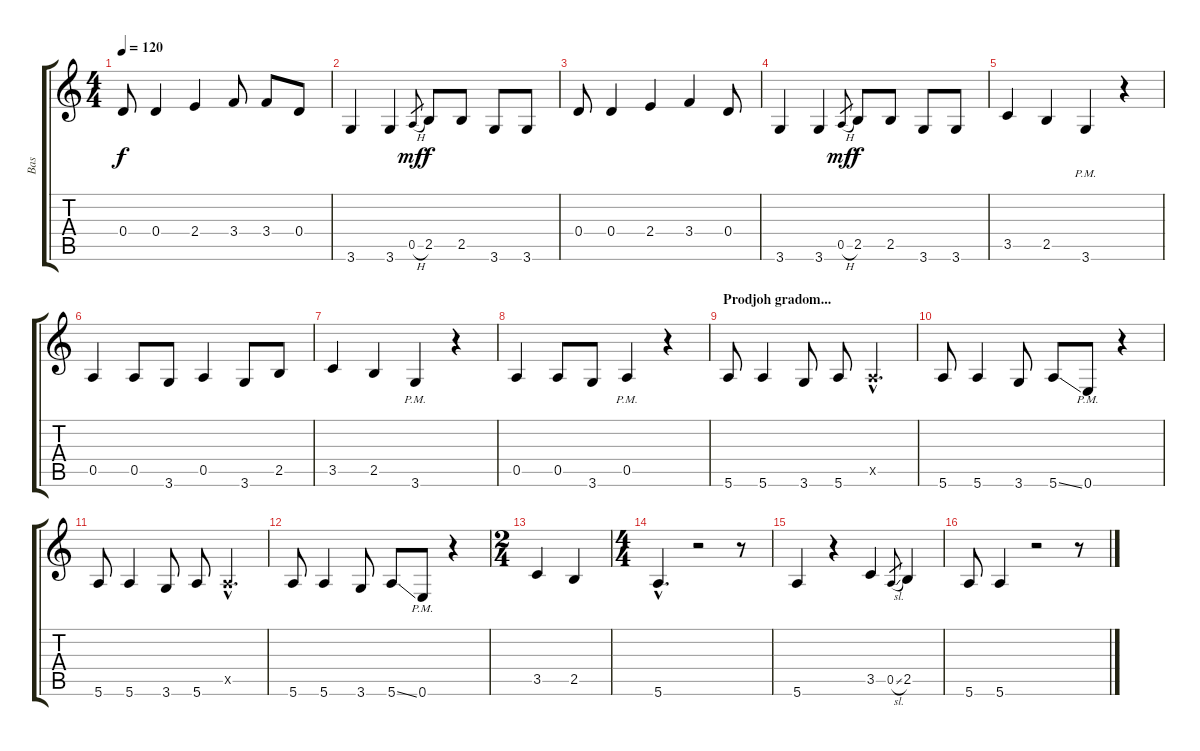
\track ("Bas" "Bas") {instrument fretlessbass}
\staff {score tabs}
\tuning (E4 B3 G3 D3 A2 E2) {hide}
\ts (4 4)
\tempo 120
\clef g2
\ks c
0.4.8{dy f} 0.4.4 2.4.4 3.4.8 3.4.8 0.4.8 |
3.6.4 3.6.4 0.5{h}.8{gr dy mf} 2.5.8{dy f} 2.5.8 3.6.8 3.6.8 |
0.4.8 0.4.4 2.4.4 3.4.4 0.4.8 |
3.6.4 3.6.4 0.5{h}.8{gr dy mf} 2.5.8{dy f} 2.5.8 3.6.8 3.6.8 |
3.5.4 2.5.4 3.6{pm}.4 r.4 |
0.5.4 0.5.8 3.6.8 0.5.4 3.6.8 2.5.8 |
3.5.4 2.5.4 3.6{pm}.4 r.4 |
0.5.4 0.5.8 3.6.8 0.5{pm}.4 r.4 |
\section ("" "Prodjoh gradom...")
5.6.8 5.6.4 3.6.8 5.6.8 0.5{hac x}.4{d} |
5.6.8 5.6.4 3.6.8 5.6{ss}.8 0.6{pm}.8 r.4 |
5.6.8 5.6.4 3.6.8 5.6.8 0.5{hac x}.4{d} |
5.6.8 5.6.4 3.6.8 5.6{ss}.8 0.6{pm}.8 r.4 |
\ts (2 4)
3.5.4 2.5.4 |
\ts (4 4)
5.6{hac}.4{d} r.2 r.8 |
5.6.4 r.4 3.5.4 0.5{sl}.8{gr} 2.5.4 |
5.6.8 5.6.4 r.2 r.8
